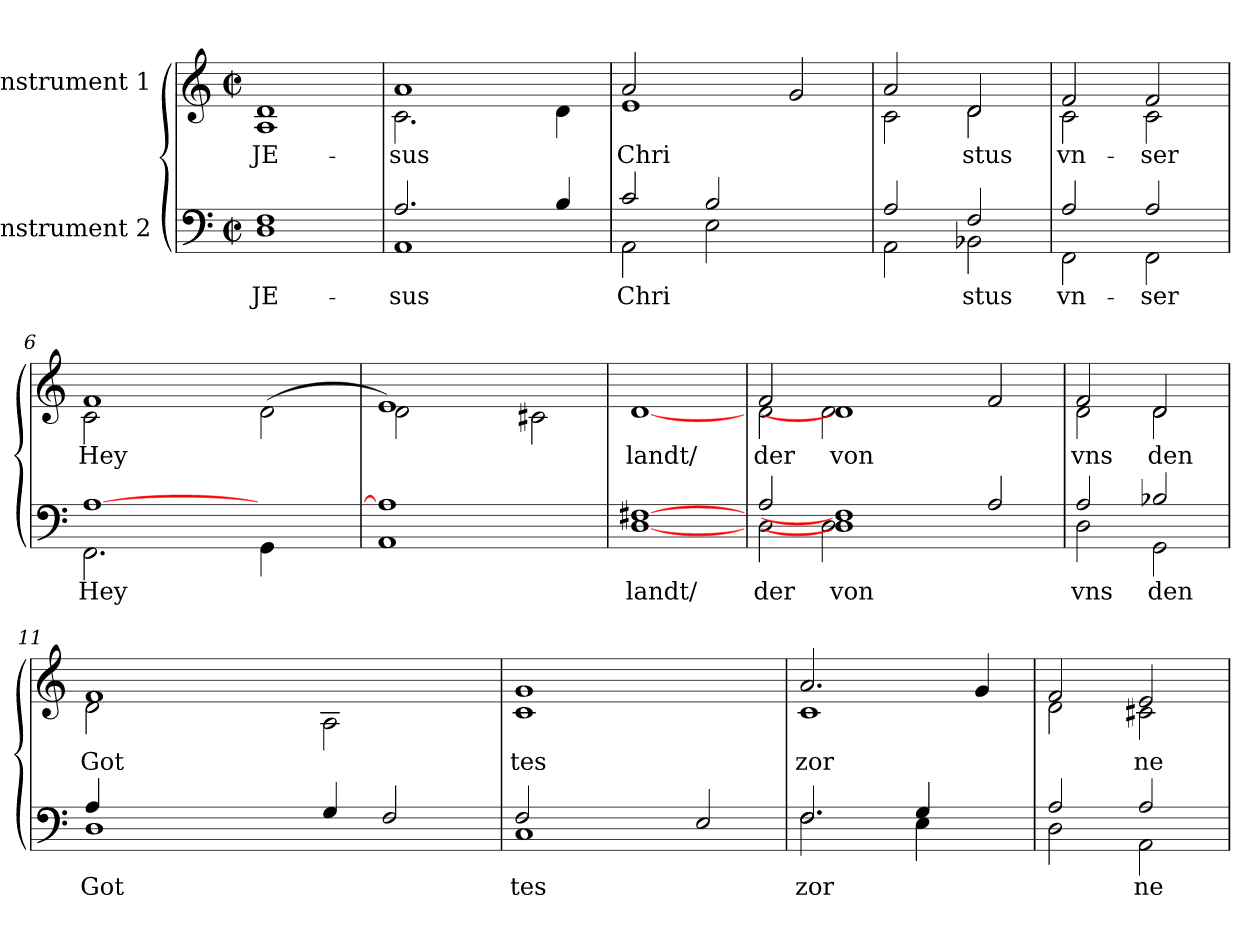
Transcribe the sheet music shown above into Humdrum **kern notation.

**kern	**text	**kern	**text
*part2	*part2	*part1	*part1
*staff2	*staff2	*staff1	*staff1
*I"Instrument 2	*	*I"Instrument 1	*
!!LO:PB:g=z
*stria5	*	*stria5	*
*clefF4	*	*clefG2	*
*k[]	*	*k[]	*
*C:	*	*C:	*
*M2/2	*	*M2/2	*
*met(c|)	*	*met(c|)	*
=1	=1	=1	=1
!	!LO:LY:a:cj	!	!LO:LY:b:cj
1F 1D	JE-	1d 1A	JE-
=2	=2	=2	=2
*^	*	*	*
!	!	!LO:LY:a:cj	!	!LO:LY:b:cj
*	*	*	*^	*
1AA	2.A/	-sus	1a	2.c\	-sus
.	2ryy	.	.	2ryy	.
!	!	!LO:LY:a:cj	!	!	!LO:LY:b:cj
4B/	.	.	4d\	.	.
=3	=3	=3	=3	=3	=3
!	!	!LO:LY:a:cj	!	!	!LO:LY:b:cj
2c/	2AA\	Chri-	1e	2a/	Chri-
!	!	!LO:LY:a:cj	!	!	!
2B/	2E\	--	.	1ryy	.
!	!	!	!	!	!LO:LY:b:cj
2ryy	2ryy	.	2g/	.	--
=4	=4	=4	=4	=4	=4
!	!	!LO:LY:a:cj	!	!	!LO:LY:b:cj
2A/	2AA\	--	2a/	2c\	--
!	!	!LO:LY:a:cj	!	!	!LO:LY:b:cj
2F/	2BB-X\	-stus	2d/	2d\	-stus
=5	=5	=5	=5	=5	=5
!	!	!LO:LY:a:cj	!	!	!LO:LY:b:cj
2A/	2FF\	vn-	2f/	2c\	vn-
!	!	!LO:LY:a:cj	!	!	!LO:LY:b:cj
2A/	2FF\	-ser	2f/	2c\	-ser
=6	=6	=6	=6	=6	=6
!	!	!LO:LY:a:cj	!	!	!LO:LY:b:cj
[>1A	2.FF\	Hey-	1f	2c\	Hey-
.	.	.	.	1ryy	.
.	4ryy	.	.	.	.
!	!	!LO:LY:a:cj	!	!	!LO:LY:b:cj
4GG\	2ryy	--	(<2d\	.	--
4ryy	.	.	.	.	.
*v	*v	*	*	*	*
=7	=7	=7	=7	=7
!	!LO:LY:a:cj	!	!	!LO:LY:b:cj
1A] 1AA	--	1e)	2d\	--
.	.	.	1ryy	.
!	!	!	!	!LO:LY:b:cj
2ryy	.	2c#X\	.	--
*	*	*v	*v	*
=8	=8	=8	=8
!	!LO:LY:a:cj	!	!LO:LY:b:cj
[1F#X [1D	-landt/	[1d	-landt/
!!LO:LB:g=z
=9	=9	=9	=9
*^	*	*	*
!	!	!LO:LY:a:cj	!	!LO:LY:b:cj
*	*	*	*^	*
2A/	2D\	der	2f/	2d\	der
!	!	!LO:LY:a:cj	!	!	!LO:LY:b:cj
1F#] 1D]	2D\	von	1d]	2d\	von
.	1ryy	.	.	1ryy	.
2A/	.	.	2f/	.	.
=10	=10	=10	=10	=10	=10
!	!	!LO:LY:a:cj	!	!	!LO:LY:b:cj
2A/	2D\	vns	2f/	2d\	vns
!	!	!LO:LY:a:cj	!	!	!LO:LY:b:cj
2B-X/	2GG\	den	2d/	2d\	den
=11	=11	=11	=11	=11	=11
!	!	!LO:LY:a:cj	!	!	!LO:LY:b:cj
1D	4A/	Got-	1f	2d\	Got-
.	1.ryy	.	.	.	.
.	.	.	.	4ryy	.
.	.	.	.	1ryy	.
!	!	!LO:LY:a:cj	!	!	!LO:LY:b:cj
4G/	.	--	2A\	.	--
!	!	!LO:LY:a:cj	!	!	!
2F/	.	--	.	.	.
.	.	.	4ryy	.	.
*	*	*	*v	*v	*
=12	=12	=12	=12	=12
!	!	!LO:LY:a:cj	!	!LO:LY:b:cj
1C	2F/	-tes	1g 1c	-tes
.	1ryy	.	.	.
!	!	!LO:LY:a:cj	!	!
2E/	.	.	2ryy	.
=13	=13	=13	=13	=13
!	!	!LO:LY:a:cj	!	!LO:LY:b:cj
*	*	*	*^	*
2.F/	2.F\	zor-	1c	2.a/	zor-
!	!	!LO:LY:a:cj	!	!	!
4G/	4E\	--	.	2ryy	.
!	!	!	!	!	!LO:LY:b:cj
4ryy	4ryy	.	4g/	.	--
=14	=14	=14	=14	=14	=14
!	!	!LO:LY:a:cj	!	!	!LO:LY:b:cj
2A/	2D\	--	2f/	2d\	--
!	!	!LO:LY:a:cj	!	!	!LO:LY:b:cj
2A/	2AA\	-ne	2e/	2c#X\	-ne
*v	*v	*	*	*	*
*	*	*v	*v	*
=	=	=	=
*-	*-	*-	*-
